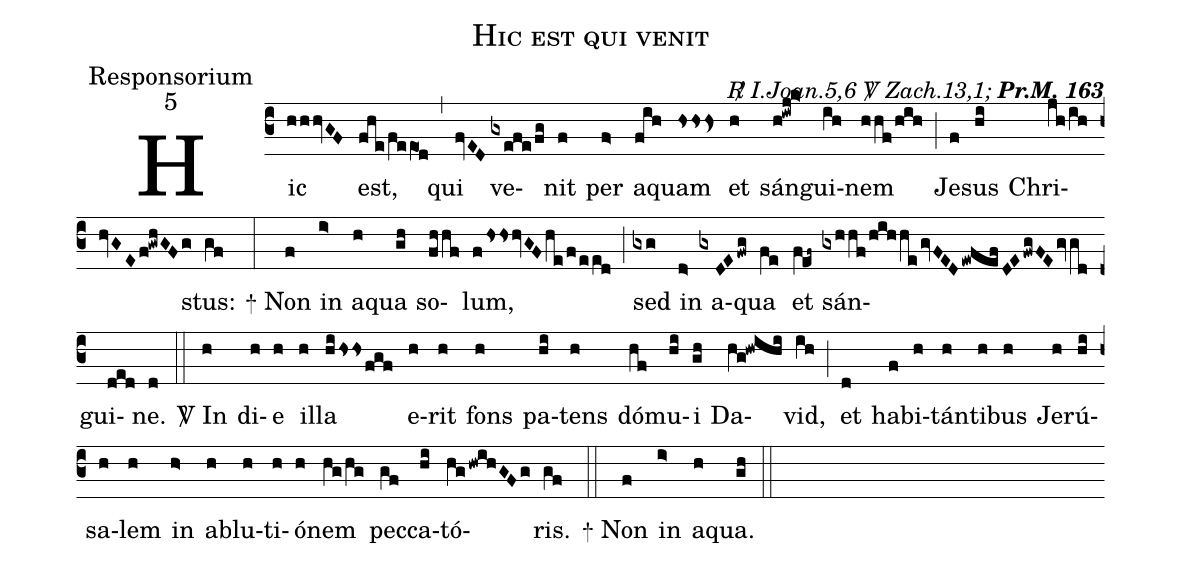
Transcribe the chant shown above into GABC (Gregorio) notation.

name:Hic est qui venit;
office-part:Responsorium;
mode:5;
commentary:{\itshape\mdseries \Rbar\  I.Joan.5,6 \Vbar\  Zach.13,1;\/}  {\bfseries Pr.M.\ 163};
%%
(c3) Hic(hhhvGF) est,(fhe/feeO1d) (,)
qui(fvED) ve(gxefe/fg)nit(f) per(f>) a(fih)quam(Hsss<) et(h) sán(h!iwj!k>)gui(ih)nem(hhf/hih) (;)
Je(f)sus(hi) Chri(jh/ihhvGE/f!gwhGFg)stus:(gf) (:)
<sp>+</sp> Non(f) in(i>) a(h)qua(gh) so(fhhf)lum,(fHsshvGFhe/f/eed) (;)
sed(gxg) in(d>) a(gxDEfwg)qua(fe) et(fV@ef~) sán(gxhhf/hihhegvFEDewfefDEfwgFEgvgd)gui(ded)ne.(d) (::)
<sp>V/</sp> In(h) di(h)e(h) il(h)la(hiHssfgf) e(h)rit(h) fons(h) pa(hi)tens(h) dó(hf)mu(hi)i(gh) Da(hg!hwihi)vid,(ih) (;)
et(d) ha(f)bi(h)tán(h)ti(h)bus(h) Je(h)rú(hi)sa(h)lem(h) in(h>) ab(h)lu(h)ti(h)ó(h)nem(hg/hg) pec(gf)ca(hi)tó(hg/hwihGFg)ris.(gf) (::)
<sp>+</sp> Non(f) in(i>) a(h)qua.(gh)  (::)
